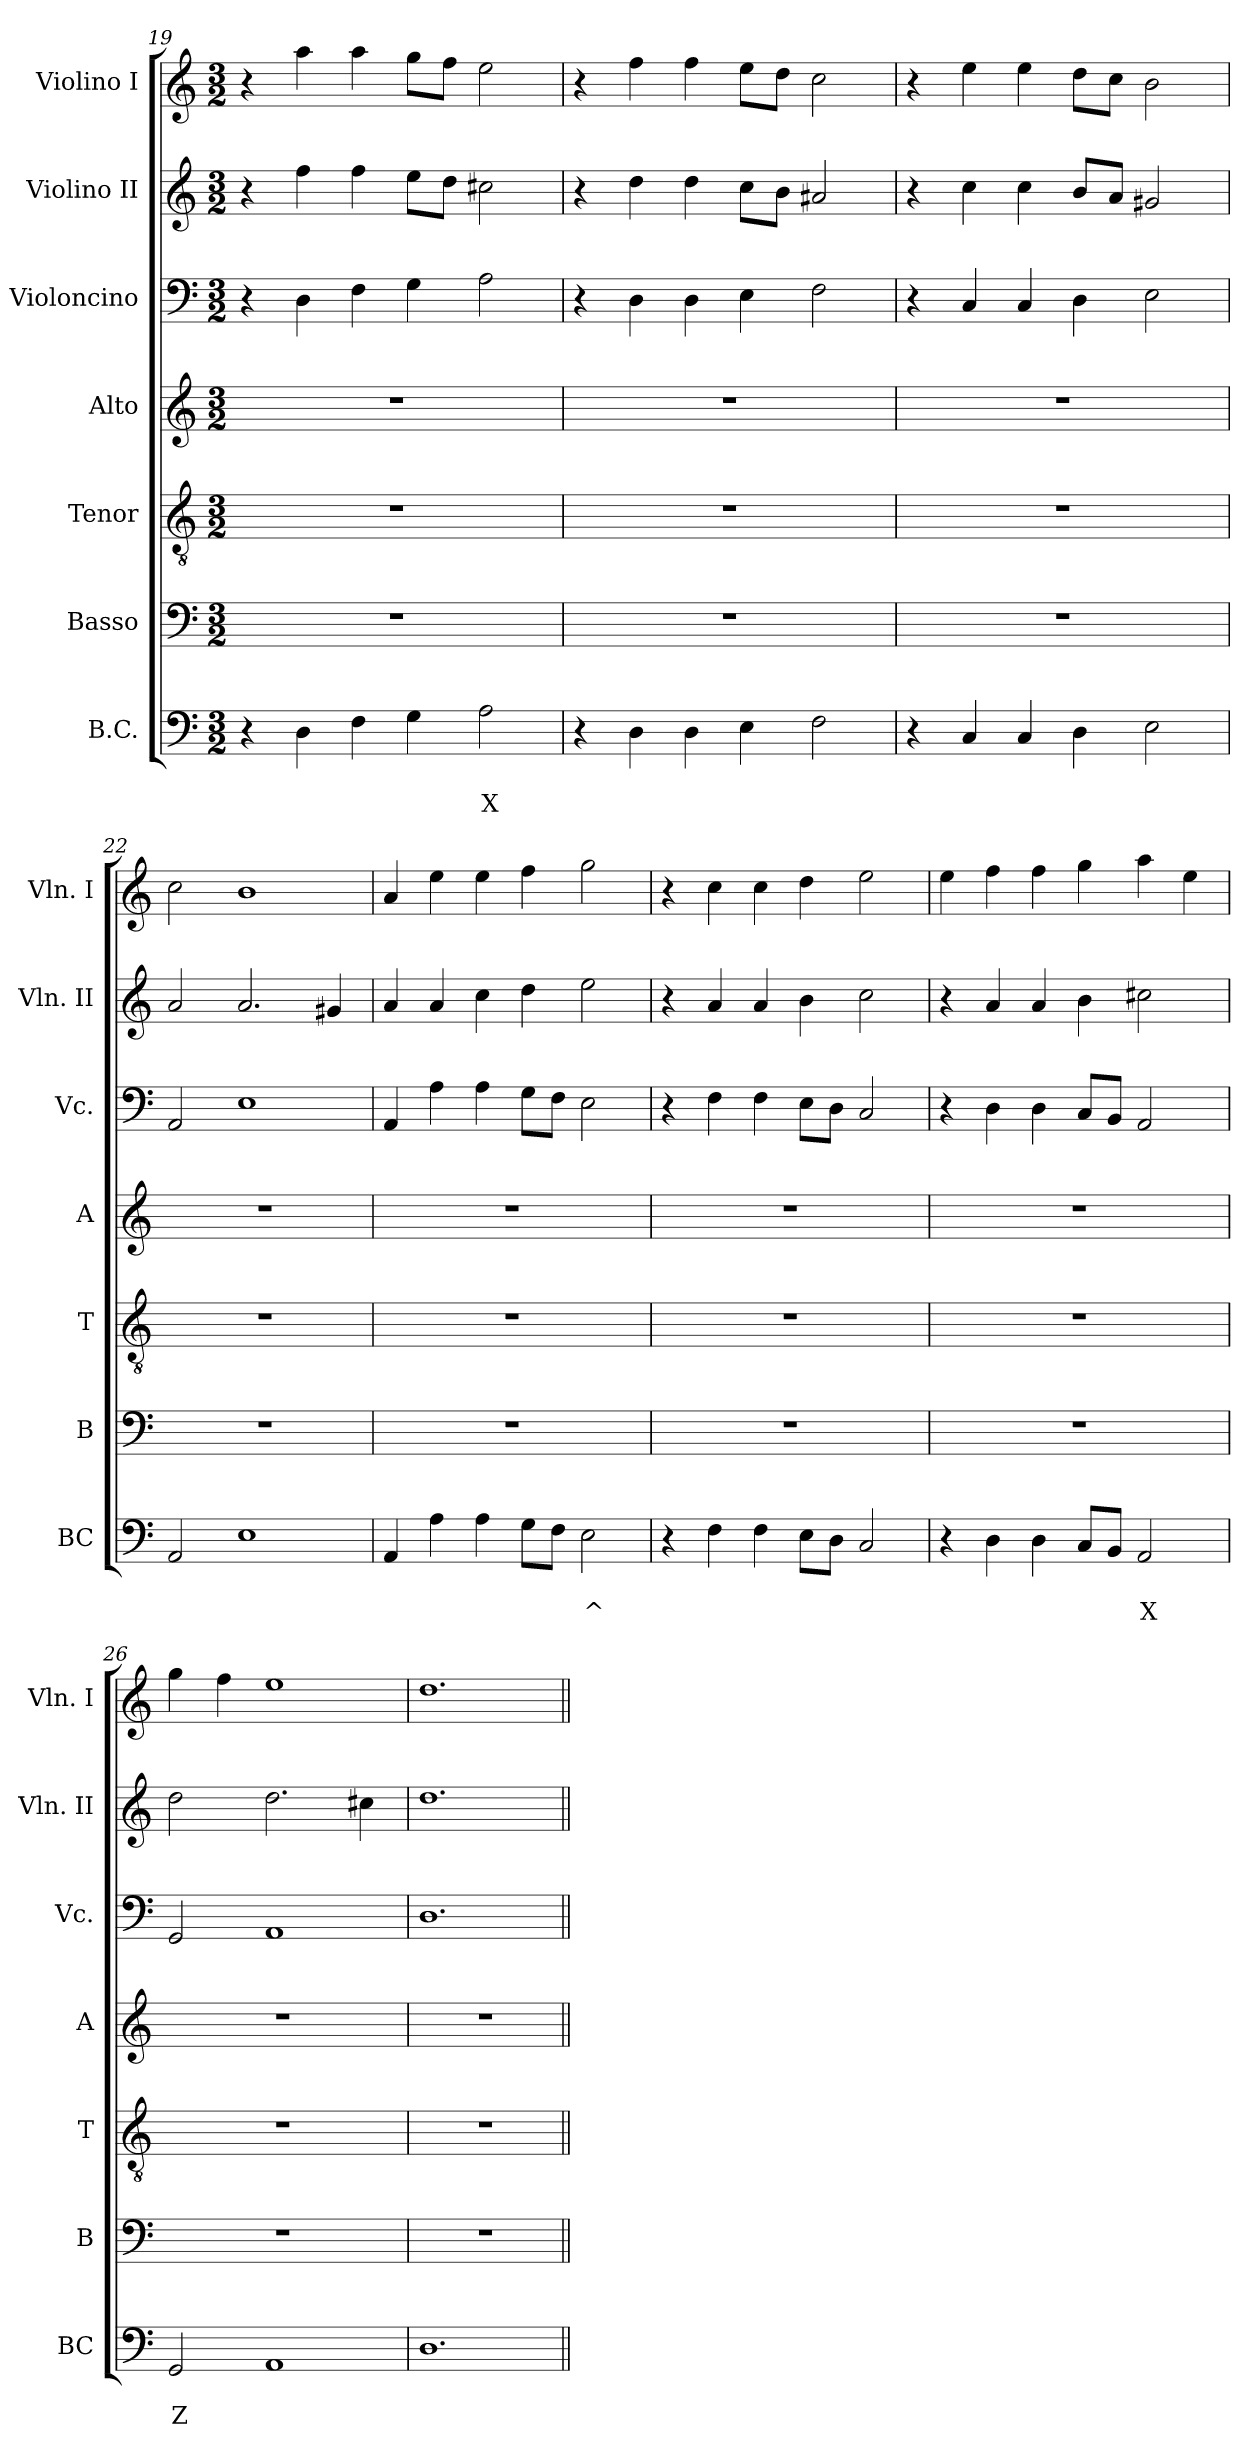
**kern	**text	**text	**kern	**kern	**kern	**kern	**kern	**kern
*part7	*part7	*part7	*part6	*part5	*part4	*part3	*part2	*part1
*staff7	*staff7	*staff7	*staff6	*staff5	*staff4	*staff3	*staff2	*staff1
*I"B.C.	*	*	*I"Basso	*I"Tenor	*I"Alto	*I"Violoncino	*I"Violino II	*I"Violino I
*I'BC	*	*	*I'B	*I'T	*I'A	*I'Vc.	*I'Vln. II	*I'Vln. I
!!LO:PB:g=z
*clefF4	*	*	*clefF4	*clefGv2	*clefG2	*clefF4	*clefG2	*clefG2
*k[]	*	*	*k[]	*k[]	*k[]	*k[]	*k[]	*k[]
*C:	*	*	*C:	*C:	*C:	*C:	*C:	*C:
*M3/2	*	*	*M3/2	*M3/2	*M3/2	*M3/2	*M3/2	*M3/2
=19	=19	=19	=19	=19	=19	=19	=19	=19
4r	.	.	1.r	1.r	1.r	4r	4r	4r
4D\	.	.	.	.	.	4D\	4ff\	4aa\
4F\	.	.	.	.	.	4F\	4ff\	4aa\
4G\	.	.	.	.	.	4G\	8ee\L	8gg\L
.	.	.	.	.	.	.	8dd\J	8ff\J
!	!	!LO:LY:b	!	!	!	!	!	!
2A\	.	X	.	.	.	2A\	2cc#X\	2ee\
=20	=20	=20	=20	=20	=20	=20	=20	=20
4r	.	.	1.r	1.r	1.r	4r	4r	4r
4D\	.	.	.	.	.	4D\	4dd\	4ff\
4D\	.	.	.	.	.	4D\	4dd\	4ff\
4E\	.	.	.	.	.	4E\	8cc\L	8ee\L
.	.	.	.	.	.	.	8b\J	8dd\J
2F\	.	.	.	.	.	2F\	2a#X/	2cc\
=21	=21	=21	=21	=21	=21	=21	=21	=21
4r	.	.	1.r	1.r	1.r	4r	4r	4r
4C/	.	.	.	.	.	4C/	4cc\	4ee\
4C/	.	.	.	.	.	4C/	4cc\	4ee\
4D\	.	.	.	.	.	4D\	8b/L	8dd\L
.	.	.	.	.	.	.	8a/J	8cc\J
2E\	.	.	.	.	.	2E\	2g#X/	2b\
=22	=22	=22	=22	=22	=22	=22	=22	=22
2AA/	.	.	1.r	1.r	1.r	2AA/	2a/	2cc\
1E	.	.	.	.	.	1E	2.a/	1b
.	.	.	.	.	.	.	4g#X/	.
!!LO:LB:g=z
=23	=23	=23	=23	=23	=23	=23	=23	=23
4AA/	.	.	1.r	1.r	1.r	4AA/	4a/	4a/
4A\	.	.	.	.	.	4A\	4a/	4ee\
4A\	.	.	.	.	.	4A\	4cc\	4ee\
8G\L	.	.	.	.	.	8G\L	4dd\	4ff\
8F\J	.	.	.	.	.	8F\J	.	.
!	!	!LO:LY:b	!	!	!	!	!	!
2E\	.	^	.	.	.	2E\	2ee\	2gg\
=24	=24	=24	=24	=24	=24	=24	=24	=24
4r	.	.	1.r	1.r	1.r	4r	4r	4r
4F\	.	.	.	.	.	4F\	4a/	4cc\
4F\	.	.	.	.	.	4F\	4a/	4cc\
8E\L	.	.	.	.	.	8E\L	4b\	4dd\
8D\J	.	.	.	.	.	8D\J	.	.
2C/	.	.	.	.	.	2C/	2cc\	2ee\
=25	=25	=25	=25	=25	=25	=25	=25	=25
4r	.	.	1.r	1.r	1.r	4r	4r	4ee\
4D\	.	.	.	.	.	4D\	4a/	4ff\
4D\	.	.	.	.	.	4D\	4a/	4ff\
8C/L	.	.	.	.	.	8C/L	4b\	4gg\
8BB/J	.	.	.	.	.	8BB/J	.	.
!	!	!LO:LY:b	!	!	!	!	!	!
2AA/	.	X	.	.	.	2AA/	2cc#X\	4aa\
.	.	.	.	.	.	.	.	4ee\
=26	=26	=26	=26	=26	=26	=26	=26	=26
!	!	!LO:LY:b	!	!	!	!	!	!
2GG/	.	Z	1.r	1.r	1.r	2GG/	2dd\	4gg\
.	.	.	.	.	.	.	.	4ff\
1AA	.	.	.	.	.	1AA	2.dd\	1ee
.	.	.	.	.	.	.	4cc#X\	.
=27	=27	=27	=27	=27	=27	=27	=27	=27
1.D	.	.	1.r	1.r	1.r	1.D	1.dd	1.dd
=||	=||	=||	=||	=||	=||	=||	=||	=||
*-	*-	*-	*-	*-	*-	*-	*-	*-
